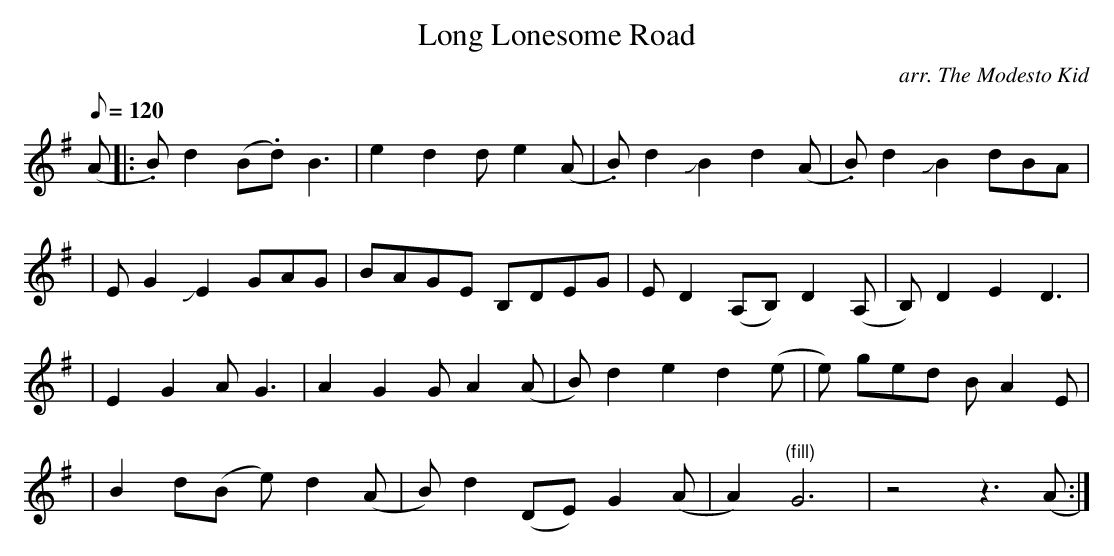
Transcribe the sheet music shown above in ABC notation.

X:1
T:Long Lonesome Road                           % title
C: arr. The Modesto Kid                          % composer
M:                           % meter
L:1/8                        % length of shortest note
Q:120                           % tempo
K:G                           % key
(A |: .B) d2 (B.d) B3 | e2 d2 d e2 (A | .B) d2 +slide+B2 d2 (A | .B) d2 +slide+B2 dBA |
| E G2 +slide+E2 GAG | BAGE B,DEG | E D2 (A,B,) D2 (A, | B,) D2 E2 D3 |
| E2 G2 A G3 | A2 G2 G A2 (A | B) d2 e2 d2 (e | e) ged B A2 E |
| B2 d(B e) d2 (A | B) d2 (DE) G2 (A | A2) "(fill)"G6 | z4 z3 (A :|
